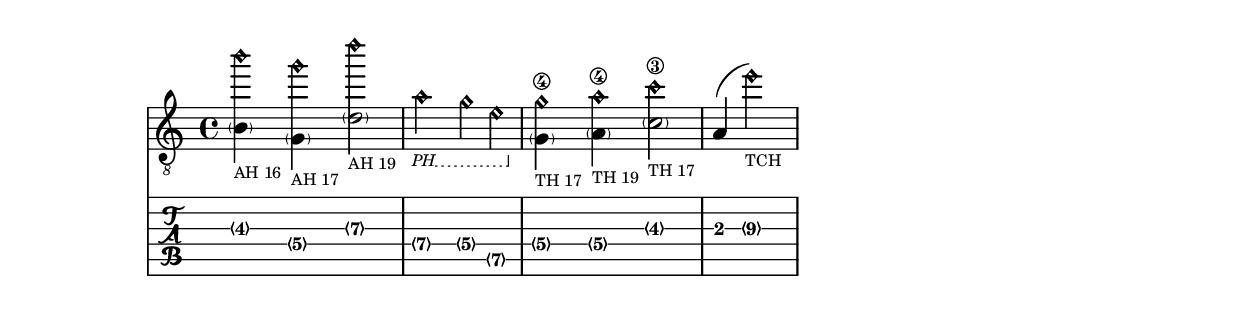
% DO NOT EDIT this file manually; it is automatically
% generated from Documentation/snippets/new
% Make any changes in Documentation/snippets/new/
% and then run scripts/auxiliar/makelsr.py
%
% This file is in the public domain.
%% Note: this file works from version 2.13.49
\version "2.13.49"

\header {
%% Translation of GIT committish: 69d7781c6ab26df02bc81ff1eb294d47fa673491
  texidoces = "
Armónicos sobre cuerdas pisadas (armónicos artificiales):
"
  doctitlees = "Armónicos sobre cuerdas pisadas en tablatura"



  lsrtags = "fretted-strings"
  texidoc = "
Fretted-string harmonics:
"
  doctitle = "Fretted-string harmonics in tablature"
} % begin verbatim


pinchedHarmonics = {
   \textSpannerDown
   \override TextSpanner #'bound-details #'left #'text =
      \markup {\halign #-0.5 \teeny "PH" }
      \override TextSpanner #'style =
         #'dashed-line
   \override TextSpanner #'dash-period = #0.6
   \override TextSpanner #'bound-details #'right #'attach-dir = #1
   \override TextSpanner #'bound-details #'right #'text =
      \markup { \draw-line #'(0 . 1) }
   \override TextSpanner #'bound-details #'right #'padding = #-0.5
}

harmonics = {
  %artificial harmonics (AH)
  \textLengthOn
  <\parenthesize b b''\harmonic>4_\markup{ \teeny "AH 16" }
  <\parenthesize g g''\harmonic>4_\markup{ \teeny "AH 17" }
  <\parenthesize d' d'''\harmonic>2_\markup{ \teeny "AH 19" }
  %pinched harmonics (PH)
  \pinchedHarmonics
  <a'\harmonic>2\startTextSpan
  <g'\harmonic>4
  <e'\harmonic>4\stopTextSpan
  %tapped harmonics (TH)
  <\parenthesize g\4 g'\harmonic>4_\markup{ \teeny "TH 17" }
  <\parenthesize a\4 a'\harmonic>4_\markup{ \teeny "TH 19" }
  <\parenthesize c'\3 c''\harmonic>2_\markup{ \teeny "TH 17" }
  %touch harmonics (TCH)
  a4( <e''\harmonic>2. )_\markup{ \teeny "TCH" }
}

frettedStrings = {
  %artificial harmonics (AH)
  \harmonicByFret #4 g4\3
  \harmonicByFret #5 d4\4
  \harmonicByFret #7 g2\3
  %pinched harmonics (PH)
  \harmonicByFret #7 d2\4
  \harmonicByFret #5 d4\4
  \harmonicByFret #7 a4\5
  %tapped harmonics (TH)
  \harmonicByFret #5 d4\4
  \harmonicByFret #5 d4\4
  \harmonicByFret #4 g2\3
  %touch harmonics (TCH)
  a4 \harmonicByFret #9 g2.\3
}

\score {
  <<
    \new Staff {
      \new Voice {
        \clef "treble_8"
        \harmonics
      }
    }
    \new TabStaff {
      \new TabVoice {
        \frettedStrings
      }
    }
  >>
}
